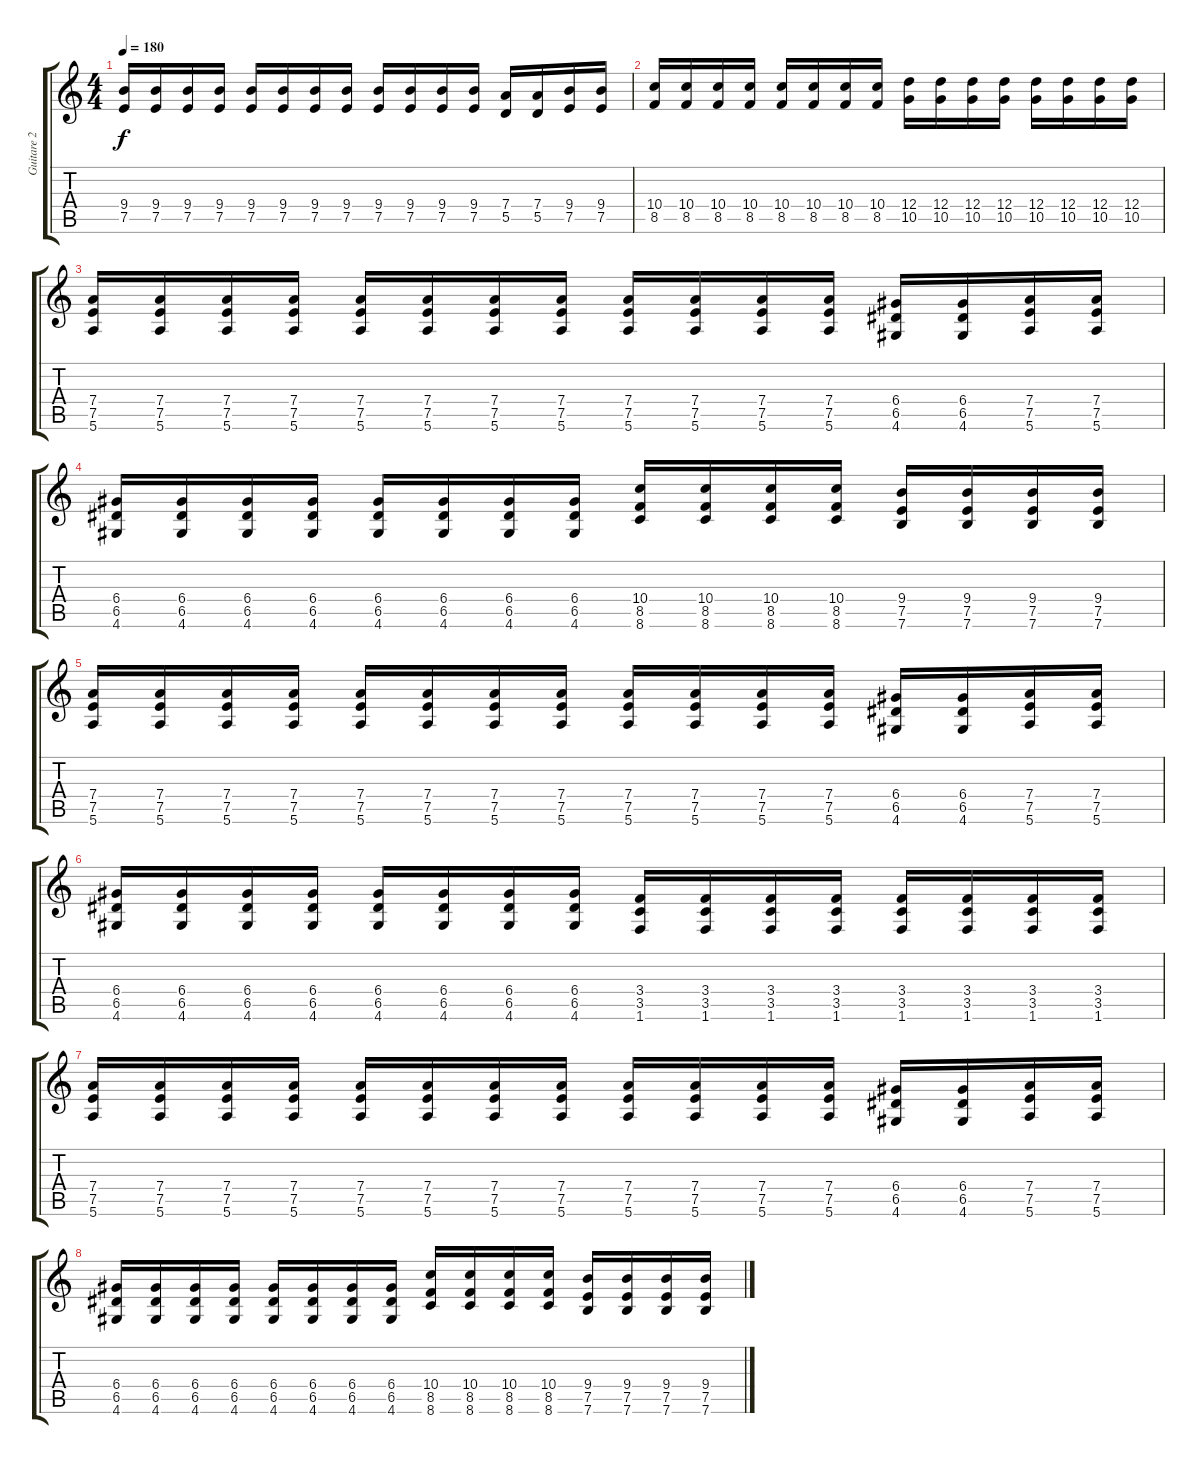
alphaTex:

\track ("Guitare 2" "Guitare 2") {instrument distortionguitar}
\staff {score tabs}
\tuning (E4 B3 G3 D3 A2 E2) {hide}
\ts (4 4)
\tempo 180
\clef g2
\ks c
(9.4 7.5).16{dy f} (9.4 7.5).16 (9.4 7.5).16 (9.4 7.5).16 (9.4 7.5).16 (9.4 7.5).16 (9.4 7.5).16 (9.4 7.5).16 (9.4 7.5).16 (9.4 7.5).16 (9.4 7.5).16 (9.4 7.5).16 (7.4 5.5).16 (7.4 5.5).16 (9.4 7.5).16 (9.4 7.5).16 |
(10.4 8.5).16 (10.4 8.5).16 (10.4 8.5).16 (10.4 8.5).16 (10.4 8.5).16 (10.4 8.5).16 (10.4 8.5).16 (10.4 8.5).16 (12.4 10.5).16 (12.4 10.5).16 (12.4 10.5).16 (12.4 10.5).16 (12.4 10.5).16 (12.4 10.5).16 (12.4 10.5).16 (12.4 10.5).16 |
(7.4 7.5 5.6).16 (7.4 7.5 5.6).16 (7.4 7.5 5.6).16 (7.4 7.5 5.6).16 (7.4 7.5 5.6).16 (7.4 7.5 5.6).16 (7.4 7.5 5.6).16 (7.4 7.5 5.6).16 (7.4 7.5 5.6).16 (7.4 7.5 5.6).16 (7.4 7.5 5.6).16 (7.4 7.5 5.6).16 (6.4 6.5 4.6).16 (6.4 6.5 4.6).16 (7.4 7.5 5.6).16 (7.4 7.5 5.6).16 |
(6.4 6.5 4.6).16 (6.4 6.5 4.6).16 (6.4 6.5 4.6).16 (6.4 6.5 4.6).16 (6.4 6.5 4.6).16 (6.4 6.5 4.6).16 (6.4 6.5 4.6).16 (6.4 6.5 4.6).16 (10.4 8.5 8.6).16 (10.4 8.5 8.6).16 (10.4 8.5 8.6).16 (10.4 8.5 8.6).16 (9.4 7.5 7.6).16 (9.4 7.5 7.6).16 (9.4 7.5 7.6).16 (9.4 7.5 7.6).16 |
(7.4 7.5 5.6).16 (7.4 7.5 5.6).16 (7.4 7.5 5.6).16 (7.4 7.5 5.6).16 (7.4 7.5 5.6).16 (7.4 7.5 5.6).16 (7.4 7.5 5.6).16 (7.4 7.5 5.6).16 (7.4 7.5 5.6).16 (7.4 7.5 5.6).16 (7.4 7.5 5.6).16 (7.4 7.5 5.6).16 (6.4 6.5 4.6).16 (6.4 6.5 4.6).16 (7.4 7.5 5.6).16 (7.4 7.5 5.6).16 |
(6.4 6.5 4.6).16 (6.4 6.5 4.6).16 (6.4 6.5 4.6).16 (6.4 6.5 4.6).16 (6.4 6.5 4.6).16 (6.4 6.5 4.6).16 (6.4 6.5 4.6).16 (6.4 6.5 4.6).16 (3.4 3.5 1.6).16 (3.4 3.5 1.6).16 (3.4 3.5 1.6).16 (3.4 3.5 1.6).16 (3.4 3.5 1.6).16 (3.4 3.5 1.6).16 (3.4 3.5 1.6).16 (3.4 3.5 1.6).16 |
(7.4 7.5 5.6).16 (7.4 7.5 5.6).16 (7.4 7.5 5.6).16 (7.4 7.5 5.6).16 (7.4 7.5 5.6).16 (7.4 7.5 5.6).16 (7.4 7.5 5.6).16 (7.4 7.5 5.6).16 (7.4 7.5 5.6).16 (7.4 7.5 5.6).16 (7.4 7.5 5.6).16 (7.4 7.5 5.6).16 (6.4 6.5 4.6).16 (6.4 6.5 4.6).16 (7.4 7.5 5.6).16 (7.4 7.5 5.6).16 |
(6.4 6.5 4.6).16 (6.4 6.5 4.6).16 (6.4 6.5 4.6).16 (6.4 6.5 4.6).16 (6.4 6.5 4.6).16 (6.4 6.5 4.6).16 (6.4 6.5 4.6).16 (6.4 6.5 4.6).16 (10.4 8.5 8.6).16 (10.4 8.5 8.6).16 (10.4 8.5 8.6).16 (10.4 8.5 8.6).16 (9.4 7.5 7.6).16 (9.4 7.5 7.6).16 (9.4 7.5 7.6).16 (9.4 7.5 7.6).16
